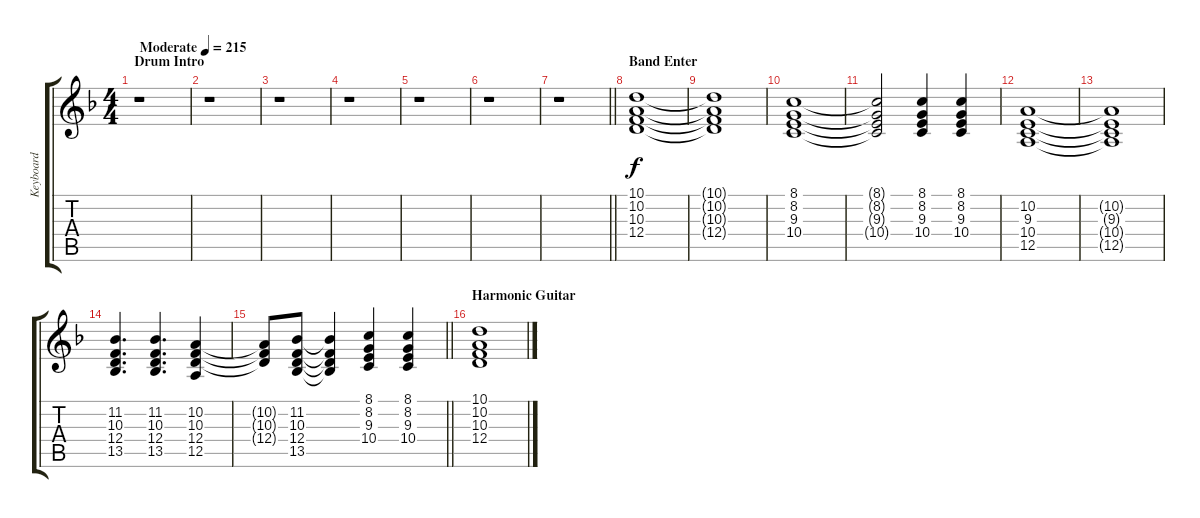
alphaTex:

\track ("Keyboard" "Keyboard") {instrument choiraahs}
\staff {score tabs}
\tuning (E4 B3 G3 D3 A2 D2) {hide}
\ts (4 4)
\section ("" "Drum Intro")
\tempo (215 "Moderate")
\clef g2
\ks f
r.1{dy f instrument choiraahs} |
r.1 |
r.1 |
r.1 |
r.1 |
r.1 |
\barLineRight lightlight
r.1 |
\section ("" "Band Enter")
(10.1 10.2 10.3 12.4).1 |
(10.1{t} 10.2{t} 10.3{t} 12.4{t}).1 |
(8.1 8.2 9.3 10.4).1 |
(8.1{t} 8.2{t} 9.3{t} 10.4{t}).2 (8.1 8.2 9.3 10.4).4 (8.1 8.2 9.3 10.4).4 |
(10.2 9.3 10.4 12.5).1 |
(10.2{t} 9.3{t} 10.4{t} 12.5{t}).1 |
(11.2 10.3 12.4 13.5).4{d} (11.2 10.3 12.4 13.5).4{d} (10.2 10.3 12.4 12.5).4 |
\barLineRight lightlight
(10.2{t} 10.3{t} 12.4{t}).8 (11.2 10.3 12.4 13.5).8 (11.2{t} 10.3{t} 12.4{t} 13.5{t}).4 (8.1 8.2 9.3 10.4).4 (8.1 8.2 9.3 10.4).4 |
\section ("" "Harmonic Guitar")
(10.1 10.2 10.3 12.4).1
